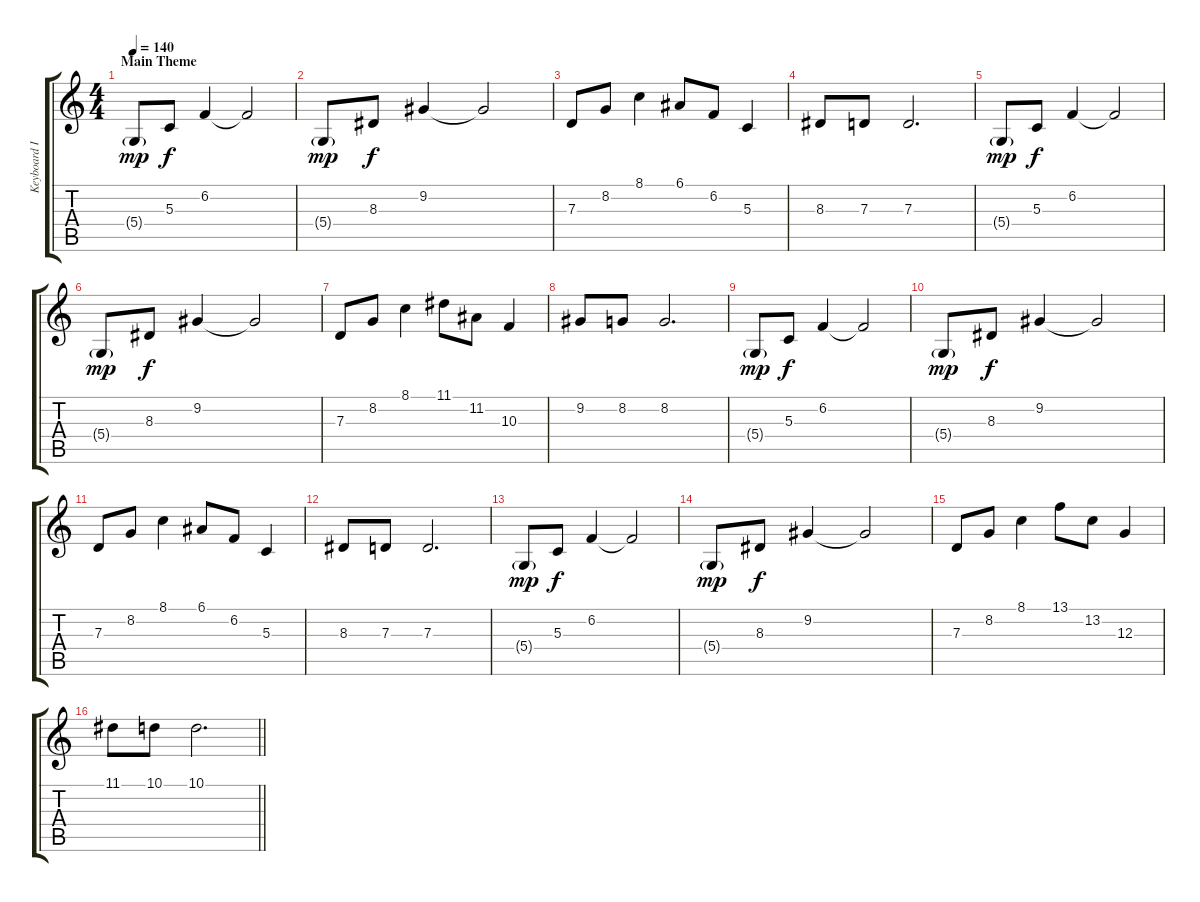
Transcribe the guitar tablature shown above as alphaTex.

\track ("Keyboard I" "Keyboard I") {instrument stringensemble1}
\staff {score tabs}
\tuning (E4 B3 G3 D3 A2 E2) {hide}
\ts (4 4)
\section ("" "Main Theme")
\tempo 140
\clef g2
\ks c
5.4{g}.8{dy mp volume 14} 5.3.8{dy f} 6.2.4 6.2{t}.2 |
5.4{g}.8{dy mp} 8.3.8{dy f} 9.2.4 9.2{t}.2 |
7.3.8 8.2.8 8.1.4 6.1.8 6.2.8 5.3.4 |
8.3.8 7.3.8 7.3.2{d} |
5.4{g}.8{dy mp} 5.3.8{dy f} 6.2.4 6.2{t}.2 |
5.4{g}.8{dy mp} 8.3.8{dy f} 9.2.4 9.2{t}.2 |
7.3.8 8.2.8 8.1.4 11.1.8 11.2.8 10.3.4 |
9.2.8 8.2.8 8.2.2{d} |
5.4{g}.8{dy mp} 5.3.8{dy f} 6.2.4 6.2{t}.2 |
5.4{g}.8{dy mp} 8.3.8{dy f} 9.2.4 9.2{t}.2 |
7.3.8 8.2.8 8.1.4 6.1.8 6.2.8 5.3.4 |
8.3.8 7.3.8 7.3.2{d} |
5.4{g}.8{dy mp} 5.3.8{dy f} 6.2.4 6.2{t}.2 |
5.4{g}.8{dy mp} 8.3.8{dy f} 9.2.4 9.2{t}.2 |
7.3.8 8.2.8 8.1.4 13.1.8 13.2.8 12.3.4 |
\barLineRight lightlight
11.1.8 10.1.8 10.1.2{d}
